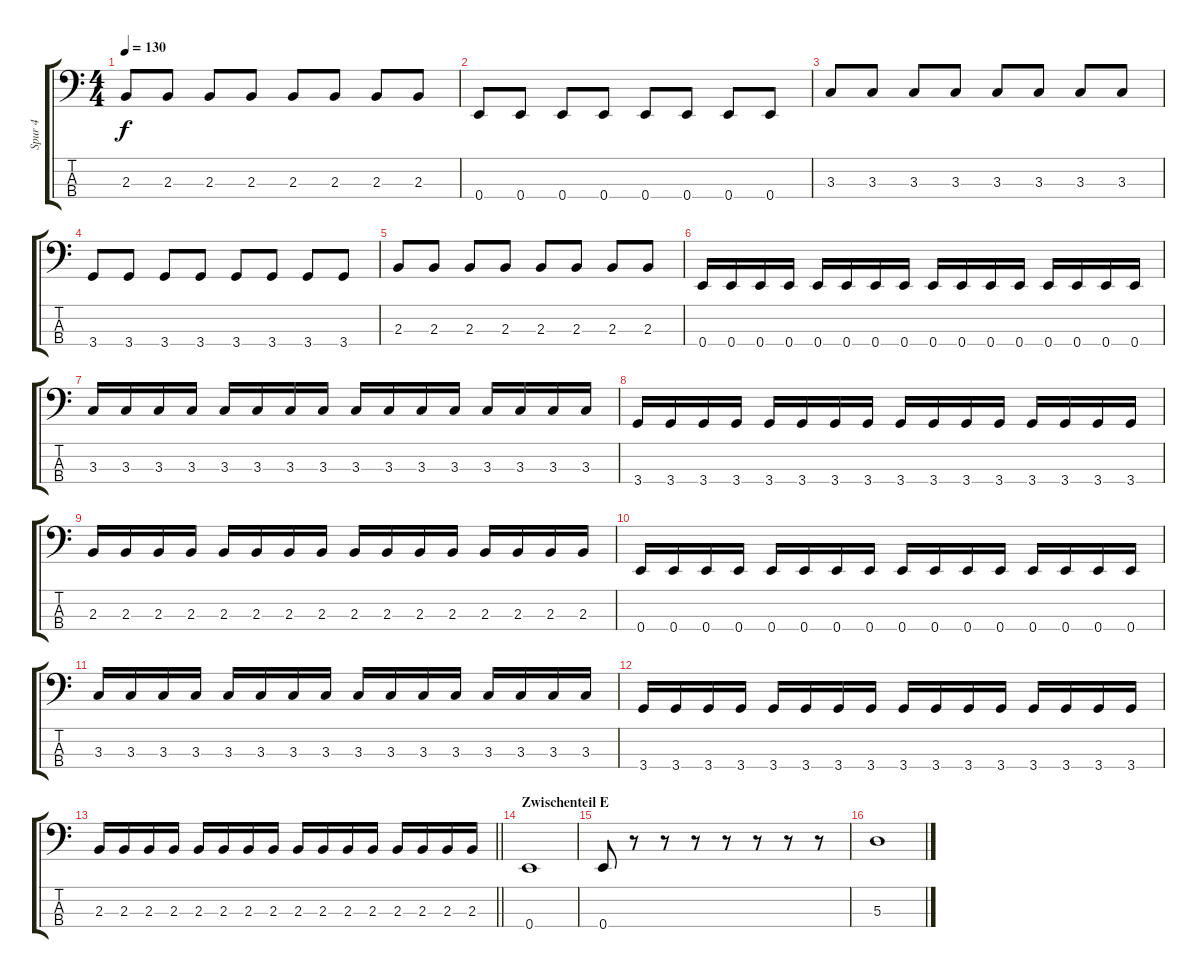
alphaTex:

\track ("Spur 4" "Spur 4") {instrument electricbassfinger}
\staff {score tabs}
\tuning (G2 D2 A1 E1) {hide}
\ts (4 4)
\tempo 130
\clef f4
\ks c
2.3.8{dy f} 2.3.8 2.3.8 2.3.8 2.3.8 2.3.8 2.3.8 2.3.8 |
0.4.8 0.4.8 0.4.8 0.4.8 0.4.8 0.4.8 0.4.8 0.4.8 |
3.3.8 3.3.8 3.3.8 3.3.8 3.3.8 3.3.8 3.3.8 3.3.8 |
3.4.8 3.4.8 3.4.8 3.4.8 3.4.8 3.4.8 3.4.8 3.4.8 |
2.3.8 2.3.8 2.3.8 2.3.8 2.3.8 2.3.8 2.3.8 2.3.8 |
0.4.16 0.4.16 0.4.16 0.4.16 0.4.16 0.4.16 0.4.16 0.4.16 0.4.16 0.4.16 0.4.16 0.4.16 0.4.16 0.4.16 0.4.16 0.4.16 |
3.3.16 3.3.16 3.3.16 3.3.16 3.3.16 3.3.16 3.3.16 3.3.16 3.3.16 3.3.16 3.3.16 3.3.16 3.3.16 3.3.16 3.3.16 3.3.16 |
3.4.16 3.4.16 3.4.16 3.4.16 3.4.16 3.4.16 3.4.16 3.4.16 3.4.16 3.4.16 3.4.16 3.4.16 3.4.16 3.4.16 3.4.16 3.4.16 |
2.3.16 2.3.16 2.3.16 2.3.16 2.3.16 2.3.16 2.3.16 2.3.16 2.3.16 2.3.16 2.3.16 2.3.16 2.3.16 2.3.16 2.3.16 2.3.16 |
0.4.16 0.4.16 0.4.16 0.4.16 0.4.16 0.4.16 0.4.16 0.4.16 0.4.16 0.4.16 0.4.16 0.4.16 0.4.16 0.4.16 0.4.16 0.4.16 |
3.3.16 3.3.16 3.3.16 3.3.16 3.3.16 3.3.16 3.3.16 3.3.16 3.3.16 3.3.16 3.3.16 3.3.16 3.3.16 3.3.16 3.3.16 3.3.16 |
3.4.16 3.4.16 3.4.16 3.4.16 3.4.16 3.4.16 3.4.16 3.4.16 3.4.16 3.4.16 3.4.16 3.4.16 3.4.16 3.4.16 3.4.16 3.4.16 |
\barLineRight lightlight
2.3.16 2.3.16 2.3.16 2.3.16 2.3.16 2.3.16 2.3.16 2.3.16 2.3.16 2.3.16 2.3.16 2.3.16 2.3.16 2.3.16 2.3.16 2.3.16 |
\section ("" "Zwischenteil E")
0.4.1 |
0.4.8 r.8 r.8 r.8 r.8 r.8 r.8 r.8 |
5.3.1
